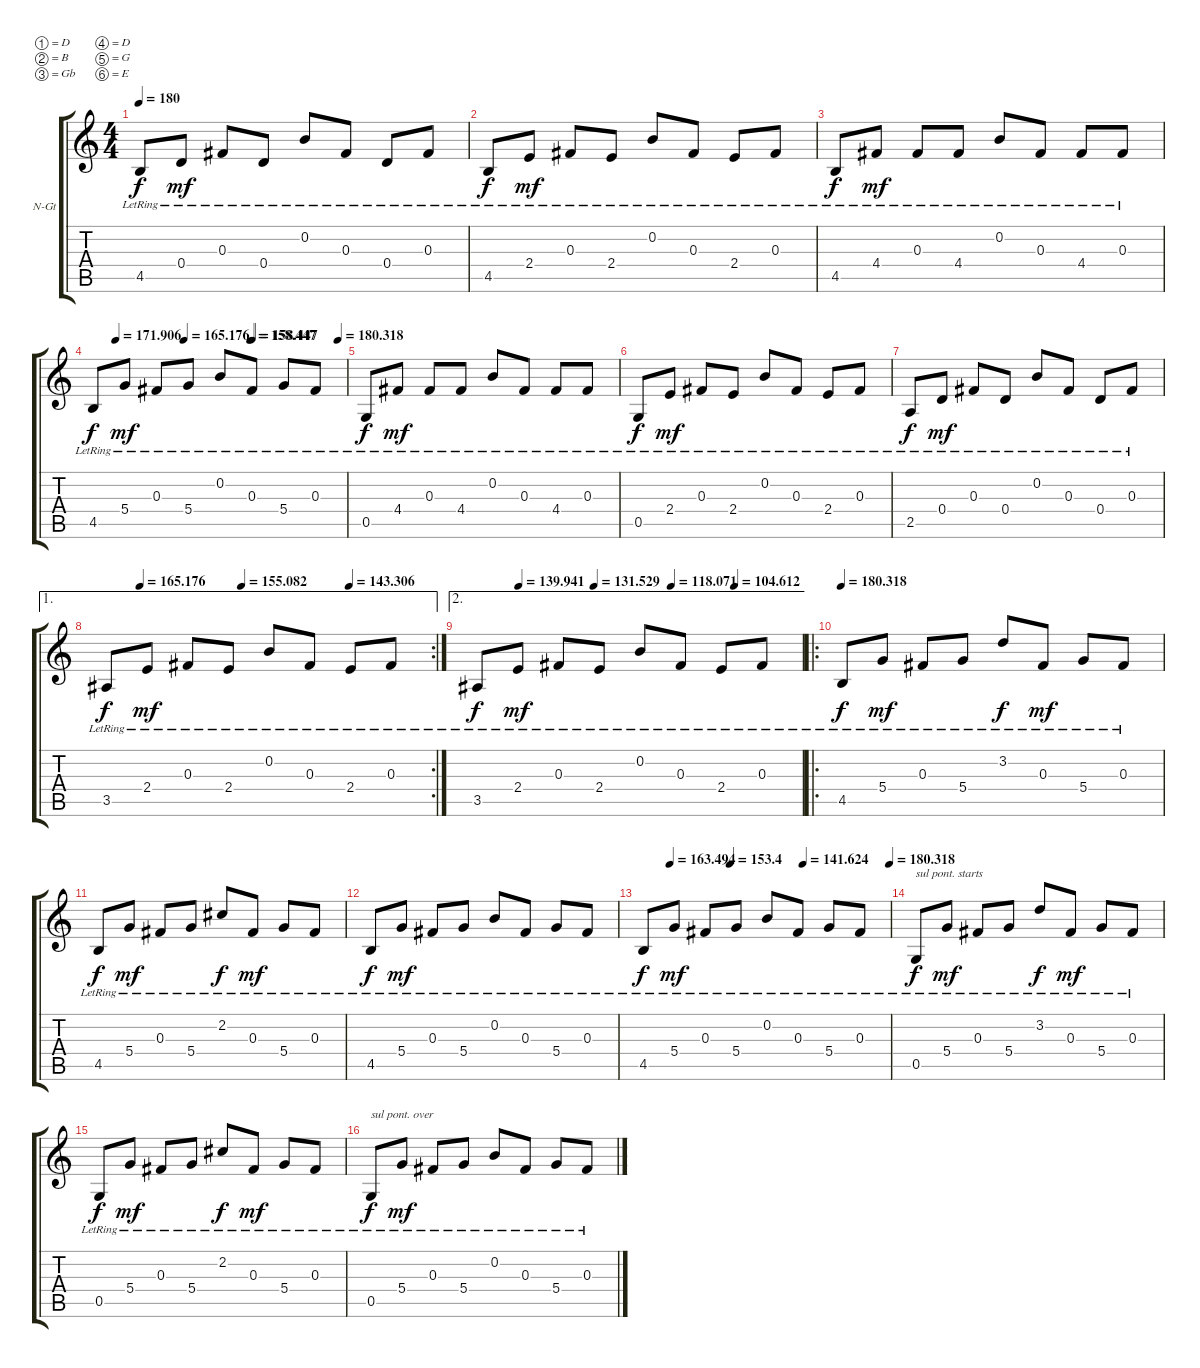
\defaultSystemsLayout 4
\bracketExtendMode groupsimilarinstruments
\firstSystemTrackNameOrientation horizontal
\otherSystemsTrackNameOrientation horizontal
\track ("Nylon Guitar" "N-Gt") {instrument acousticguitarnylon}
\staff {score tabs}
\tuning (D4 B3 Gb3 D3 G2 E2)
\ts (4 4)
\tempo 180
\clef g2
\ks c
4.5{lr}.8{dy f instrument acousticguitarnylon} 0.4{lr}.8{dy mf} 0.3{lr}.8 0.4{lr}.8 0.2{lr}.8 0.3{lr}.8 0.4{lr}.8 0.3{lr}.8 |
4.5{lr}.8{dy f} 2.4{lr}.8{dy mf} 0.3{lr}.8 2.4{lr}.8 0.2{lr}.8 0.3{lr}.8 2.4{lr}.8 0.3{lr}.8 |
4.5{lr}.8{dy f} 4.4{lr}.8{dy mf} 0.3{lr}.8 4.4{lr}.8 0.2{lr}.8 0.3{lr}.8 4.4{lr}.8 0.3{lr}.8 |
\tempo (171.906 0.09375)
\tempo (165.176 0.3625)
\tempo (158.447 0.625)
\tempo (158.447 0.63125)
\tempo (180.318 0.96875)
4.5{lr}.8{dy f} 5.4{lr}.8{dy mf} 0.3{lr}.8 5.4{lr}.8 0.2{lr}.8 0.3{lr}.8 5.4{lr}.8 0.3{lr}.8 |
0.5{lr}.8{dy f} 4.4{lr}.8{dy mf} 0.3{lr}.8 4.4{lr}.8 0.2{lr}.8 0.3{lr}.8 4.4{lr}.8 0.3{lr}.8 |
0.5{lr}.8{dy f} 2.4{lr}.8{dy mf} 0.3{lr}.8 2.4{lr}.8 0.2{lr}.8 0.3{lr}.8 2.4{lr}.8 0.3{lr}.8 |
2.5{lr}.8{dy f} 0.4{lr}.8{dy mf} 0.3{lr}.8 0.4{lr}.8 0.2{lr}.8 0.3{lr}.8 0.4{lr}.8 0.3{lr}.8 |
\ae 1
\rc 2
\tempo (165.176 0.10625)
\tempo (155.082 0.41875)
\tempo (143.306 0.75)
3.5{lr}.8{dy f} 2.4{lr}.8{dy mf} 0.3{lr}.8 2.4{lr}.8 0.2{lr}.8 0.3{lr}.8 2.4{lr}.8 0.3{lr}.8 |
\ae 2
\tempo (139.941 0.13125)
\tempo (131.529 0.3625)
\tempo (118.071 0.6)
\tempo (104.612 0.79375)
3.5{lr}.8{dy f} 2.4{lr}.8{dy mf} 0.3{lr}.8 2.4{lr}.8 0.2{lr}.8 0.3{lr}.8 2.4{lr}.8 0.3{lr}.8 |
\ro
\tempo
180.318 4.5{lr}.8{dy f} 5.4{lr}.8{dy mf} 0.3{lr}.8 5.4{lr}.8 3.2{lr}.8{dy f} 0.3{lr}.8{dy mf} 5.4{lr}.8 0.3{lr}.8 |
4.5{lr}.8{dy f} 5.4{lr}.8{dy mf} 0.3{lr}.8 5.4{lr}.8 2.2{lr}.8{dy f} 0.3{lr}.8{dy mf} 5.4{lr}.8 0.3{lr}.8 |
4.5{lr}.8{dy f} 5.4{lr}.8{dy mf} 0.3{lr}.8 5.4{lr}.8 0.2{lr}.8 0.3{lr}.8 5.4{lr}.8 0.3{lr}.8 |
\tempo (163.494 0.1125)
\tempo (153.4 0.35625)
\tempo (141.624 0.65)
\tempo (180.318 1)
4.5{lr}.8{dy f} 5.4{lr}.8{dy mf} 0.3{lr}.8 5.4{lr}.8 0.2{lr}.8 0.3{lr}.8 5.4{lr}.8 0.3{lr}.8 |
0.5{lr}.8{txt "sul pont. starts" dy f} 5.4{lr}.8{dy mf} 0.3{lr}.8 5.4{lr}.8 3.2{lr}.8{dy f} 0.3{lr}.8{dy mf} 5.4{lr}.8 0.3{lr}.8 |
0.5{lr}.8{dy f} 5.4{lr}.8{dy mf} 0.3{lr}.8 5.4{lr}.8 2.2{lr}.8{dy f} 0.3{lr}.8{dy mf} 5.4{lr}.8 0.3{lr}.8 |
0.5{lr}.8{txt "sul pont. over" dy f} 5.4{lr}.8{dy mf} 0.3{lr}.8 5.4{lr}.8 0.2{lr}.8 0.3{lr}.8 5.4{lr}.8 0.3{lr}.8
